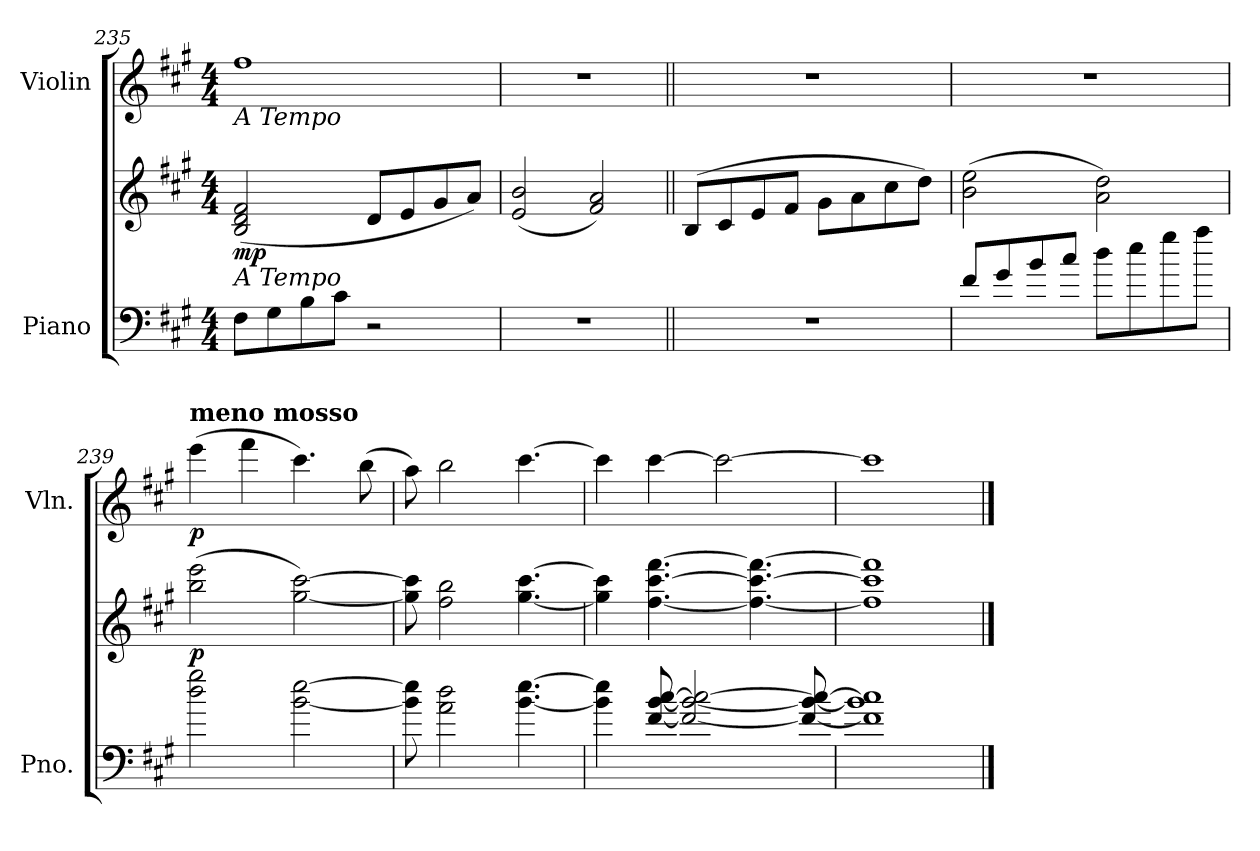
**kern	**kern	**dynam	**kern	**dynam
*part2	*part2	*part2	*part1	*part1
*staff3	*staff2	*staff2/3	*staff1	*staff1
*I"Piano	*	*	*I"Violin	*
*I'Pno.	*	*	*I'Vln.	*
*clefF4	*clefG2	*	*clefG2	*
*k[f#c#g#]	*k[f#c#g#]	*	*k[f#c#g#]	*
*M4/4	*M4/4	*	*M4/4	*
=235	=235	=235	=235	=235
!	!	!	!LO:TX:b:i:t=A Tempo	!
!	!LO:TX:b:i:t=A Tempo	!	!	!
!	!	!LO:DY:b	!	!
8F#\L	(2B/ 2d/ 2f#/	mp	1ff#	.
8G#\	.	.	.	.
8B\	.	.	.	.
8c#\J	.	.	.	.
2r	8d/L	.	.	.
.	8e/	.	.	.
.	8g#/	.	.	.
.	8a/J)	.	.	.
=236	=236	=236	=236	=236
1r	(2e/ 2b/	.	1r	.
.	2f#/ 2a/)	.	.	.
!!LO:LB:g=z
=237||	=237||	=237||	=237||	=237||
1r	(8B/L	.	1r	.
.	8c#/	.	.	.
.	8e/	.	.	.
.	8f#/J	.	.	.
.	8g#\L	.	.	.
.	8a\	.	.	.
.	8cc#\	.	.	.
.	8dd\J)	.	.	.
=238	=238	=238	=238	=238
8f#/L	(2b\ 2ee\	.	1r	.
8g#/	.	.	.	.
8b/	.	.	.	.
8cc#/J	.	.	.	.
8dd\L	2a\ 2dd\)	.	.	.
8ee\	.	.	.	.
8gg#\	.	.	.	.
8aa\J	.	.	.	.
=239	=239	=239	=239	=239
!	!	!	!LO:TX:a:B:t=meno mosso	!
!	!	!LO:DY:b	!	!LO:DY:b
2dd\ 2gg#\	(2bb\ 2eee\	p	(4eee\	p
.	.	.	4fff#\	.
[2b\ [2ee\	[2gg#\ [2ccc#\)	.	4.ccc#\)	.
.	.	.	(8bb\	.
=240	=240	=240	=240	=240
8b\] 8ee\]	8gg#\] 8ccc#\]	.	8aa\)	.
2a\ 2dd\	2ff#\ 2bb\	.	2bb\	.
[4.b\ [4.ee\	[4.gg#\ [4.ccc#\	.	[4.ccc#\	.
=241	=241	=241	=241	=241
4b\] 4ee\]	4gg#\] 4ccc#\]	.	4ccc#\]	.
[8f#/ [8b/ [8cc#/	[4.ff#\ [4.ccc#\ [4.fff#\	.	[4ccc#\	.
2f#/_ 2b/_ 2cc#/_	.	.	.	.
.	.	.	2ccc#\_	.
.	4.ff#\_ 4.ccc#\_ 4.fff#\_	.	.	.
8f#/_ 8b/_ 8cc#/_	.	.	.	.
=242	=242	=242	=242	=242
1f#] 1b] 1cc#]	1ff#] 1ccc#] 1fff#]	.	1ccc#]	.
==	==	==	==	==
*-	*-	*-	*-	*-
